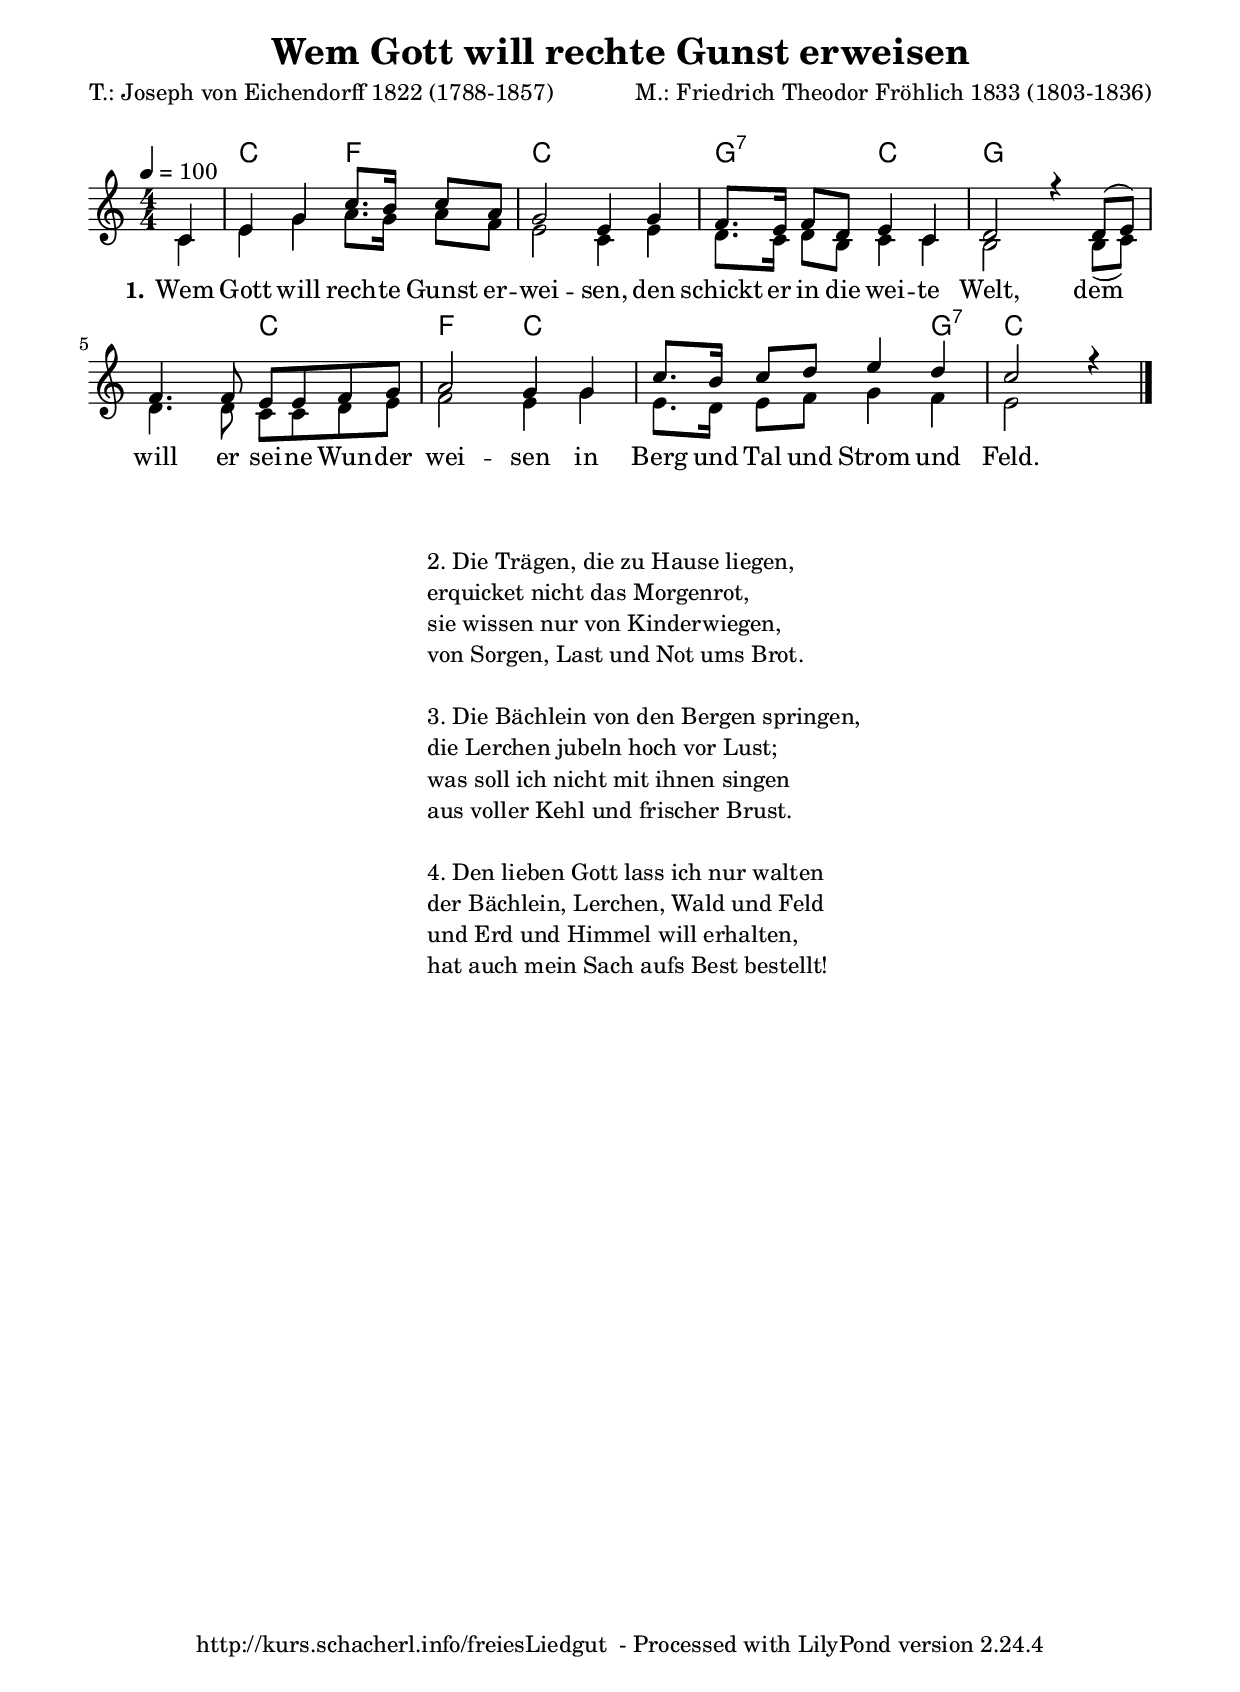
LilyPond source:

\version "2.24.1"
% automatically converted by musicxml2ly from D:\Prg2\wim.vree.org\abc2xml\abc2xml_v239\wem-gott-will-rechte-gunst-erweisen.musicxml
\pointAndClickOff

\include "articulate.ly"

fusszeile = \markup{
  \with-url #"http://kurs.schacherl.info/freiesLiedgut" {
  http://kurs.schacherl.info/freiesLiedgut
  }
  \with-url #"https://lilypond.org/"{" - Processed with LilyPond version"  #(lilypond-version)}
}

\header {
  title =  "Wem Gott will rechte Gunst erweisen"
  poet = "T.: Joseph von Eichendorff 1822 (1788-1857)"
  composer = "M.: Friedrich Theodor Fröhlich 1833 (1803-1836)"
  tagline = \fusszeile

  encodingsoftware =  "MuseScore 4.0.2"
  encodingdate =  "2023-06-23"
}

%#(set-global-staff-size 19.997457142857144)
\paper {
  indent = 0
  top-margin = 1.5\cm
  left-margin = 1.5\cm
  right-margin = 1.5\cm
%  bottom-margin = 1.5\cm
  markup-system-spacing.padding = #3
  system-system-spacing =
  #'((basic-distance . 12)
     (minimum-distance . 8)
     (padding . 1)
     (stretchability . 60))
  % defaults: 12, 8, 1, 60
}
PartPOneVoiceOne =  \relative c' {
  \clef "treble" \numericTimeSignature\time 4/4 \key c \major 
  \tempo 4=100
  \partial 4
  c4 |
  e4 g4 c8. b16 c8 a8
  | % 3
  g2 e4 g4 | % 4
  f8. e16 f8 d8 e4 c4
  | % 5
  d2 r4 d8 ( e8 ) \break | % 6
  f4. f8 e8 e8 f8 g8 | % 7
  a2 g4 g4 | % 8
  c8. b16 c8 d8 e4 d4
  | % 9
  c2  r4 \bar "|."
}

PartPOneVoiceOneChords =  \chordmode {
  s4 c2 f2 c1 g2:7 c2 g1
  s2 c2 f2 c2 s2. g4:7 c2.
}

PartPOneVoiceOneLyricsOne =  \lyricmode {
  \set ignoreMelismata = ##t
  Wem Gott will rech -- te Gunst er -- wei -- "sen," den schickt
  er in die wei -- te "Welt," dem\skip1 will er sei -- ne Wun -- der
  wei -- sen in Berg und Tal und Strom und "Feld."
}

PartPOneVoiceTwo =  \relative c' {
  \clef "treble" \numericTimeSignature\time 4/4 \key c \major 
  \partial 4
  c4 |
  e4 g4 a8. g16 a8
  f8 | 
  e2 c4 e4 | 
  d8. c16 d8 b8 c4
  c4 | 
  b2 s4 b8 ( c8 ) \break | % 6
  d4. d8 c8 c8 d8
  e8 | % 7
  f2 e4 g4 | % 8
  e8. d16 e8 f8 g4
  f4 | % 9
  e2 s4 \bar "|."
}


strophen =  \markup {\hspace #32 \vspace #3
  \column{
  \line {2. Die Trägen, die zu Hause liegen,}
  \line {erquicket nicht das Morgenrot,}
  \line {sie wissen nur von Kinderwiegen,}
  \line {von Sorgen, Last und Not ums Brot.}
  \line {" "}
  \line {3. Die Bächlein von den Bergen springen,}
  \line {die Lerchen jubeln hoch vor Lust;}
  \line {was soll ich nicht mit ihnen singen}
  \line {aus voller Kehl und frischer Brust.} 
  \line {" "}
  \line {4. Den lieben Gott lass ich nur walten}
  \line {der Bächlein, Lerchen, Wald und Feld}
  \line {und Erd und Himmel will erhalten,}
  \line {hat auch mein Sach aufs Best bestellt!}
  }
}


% The score definition
\score {
  <<

    \context ChordNames = "PartPOneVoiceOneChords" { \PartPOneVoiceOneChords}
    \new Staff
    <<

      \context Staff <<
        \mergeDifferentlyDottedOn\mergeDifferentlyHeadedOn
        \context Voice = "PartPOneVoiceOne" {  \voiceOne \PartPOneVoiceOne }
        \new Lyrics \lyricsto "PartPOneVoiceOne" { \set stanza = "1." \PartPOneVoiceOneLyricsOne }
        \context Voice = "PartPOneVoiceTwo" {  \voiceTwo \PartPOneVoiceTwo }
      >>
    >>
  >>
  \layout {}
}

\score {
    \new Staff
    <<

      \context Staff <<
        \mergeDifferentlyDottedOn\mergeDifferentlyHeadedOn
        \context Voice = "PartPOneVoiceOne" {  \voiceOne \PartPOneVoiceOne }
        \new Lyrics \lyricsto "PartPOneVoiceOne" { \set stanza = "1." \PartPOneVoiceOneLyricsOne }
        \context Voice = "PartPOneVoiceTwo" {  \voiceTwo \PartPOneVoiceTwo }
      >>
    >>

  \midi {\tempo 4 = 100 }
}

\strophen
